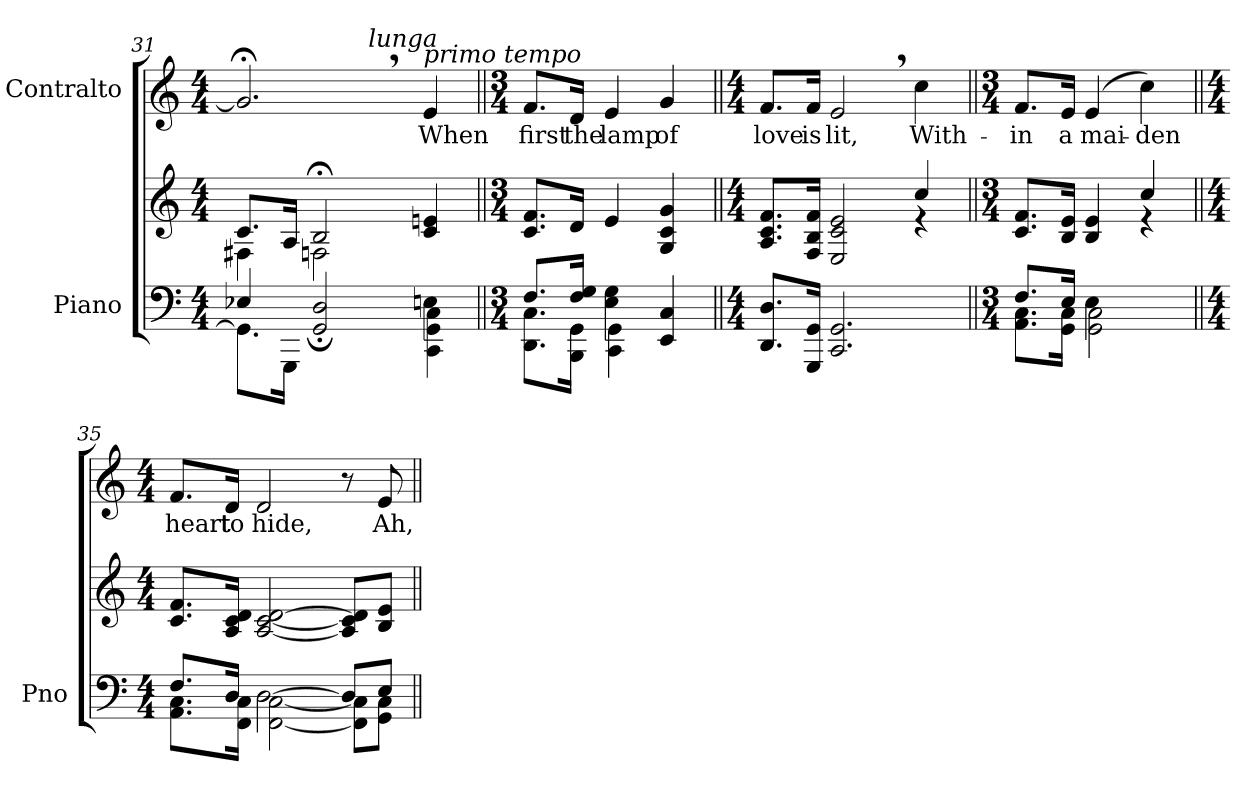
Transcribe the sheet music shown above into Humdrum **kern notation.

**kern	**kern	**dynam	**kern	**text	**dynam
*part2	*part2	*part2	*part1	*part1	*part1
*staff3	*staff2	*staff2/3	*staff1	*staff1	*staff1
*I"Piano	*	*	*I"Contralto	*	*
*I'Pno	*	*	*	*	*
*clefF4	*clefG2	*	*clefG2	*	*
*k[]	*k[]	*	*k[]	*	*
*M4/4	*M4/4	*	*M4/4	*	*
=31	=31	=31	=31	=31	=31
*^	*^	*	*^	*	*
*	*^	*	*	*	*	*	*	*
2.ryy	4E-X/	8.GG\L]	8.c/L	4F#X\	.	2.g;<,/]	4ryy	.	.
.	.	16GGG\Jk	16A/Jk	.	.	.	.	.	.
.	2GG/; 2D/;	4ryy	2B;</	2Fn\	.	.	4ryy	.	.
!	!	!	!	!	!	!	!LO:TX:i:t=lunga	!	!
.	.	2ryy	.	.	.	.	2r;<yy	.	.
!	!	!	!	!	!	!LO:TX:i:t=primo tempo	!	!	!
!	!	!	!	!	!LO:DY:b	!	!	!	!
!	!	!	!	!	!LO:DY:n=1:b	!	!	!	!LO:DY:a
!	!	!	!	!	!	!	!	!	!LO:DY:n=1:a
4En\	4CC\ 4GG\ 4C\	.	4c/ 4en/	4ryy	pp other-dynamics	4e/	.	When	pp other-dynamics
*v	*v	*v	*	*	*	*v	*v	*	*
*	*v	*v	*	*	*	*
=32||	=32||	=32||	=32||	=32||	=32||
*M3/4	*M3/4	*	*M3/4	*	*
*^	*	*	*	*	*
8.F/L	8.DD\ 8.C\L	8.c/ 8.f/L	.	8.f/L	first	.
16F/ 16G/Jk	16BBB\ 16GG\Jk	16d/Jk	.	16d/Jk	the	.
4E\ 4G\	4CC\ 4GG\	4e/	.	4e/	lamp	.
4ryy	4EE/ 4C/	4G/ 4c/ 4g/	.	4g/	of	.
*v	*v	*	*	*	*	*
=33||	=33||	=33||	=33||	=33||	=33||
*M4/4	*M4/4	*	*M4/4	*	*
*	*^	*	*	*	*
8.DD/ 8.D/L	8.A/ 8.c/ 8.f/L	2.ryy	.	8.f/L	love	.
16GGG/ 16GG/Jk	16F/ 16B/ 16f/Jk	.	.	16f/Jk	is	.
2.CC/ 2.GG/	2E/ 2c/ 2e/	.	.	2e,/	lit,	.
.	4cc/	4r	.	4cc\	With-	.
=34||	=34||	=34||	=34||	=34||	=34||	=34||
*M3/4	*M3/4	*	*	*M3/4	*	*
*^	*	*	*	*	*	*
8.F/L	8.AA\ 8.C\L	8.c/ 8.f/L	2ryy	.	8.f/L	-in	.
16E/Jk	16GG\ 16C\Jk	16B/ 16e/Jk	.	.	16e/Jk	a	.
4E\	2GG\ 2C\	4B/ 4e/	.	.	(4e/	mai-	.
4ryy	.	4cc/	4r	.	4cc\)	-den	.
*	*	*v	*v	*	*	*	*
=35||	=35||	=35||	=35||	=35||	=35||	=35||
*M4/4	*	*M4/4	*	*M4/4	*	*
8.F/L	8.AA\ 8.C\L	8.c/ 8.f/L	.	8.f/L	heart	.
16D/Jk	16FF\ 16C\Jk	16A/ 16c/ 16d/Jk	.	16d/Jk	to	.
[2D\	[2FF\ [<2C\	[2A/ [2c/ [2d/	.	2d/	hide,	.
8D/L]	8FF\] 8C\]L	8A/] 8c/] 8d/]L	.	8r	.	.
8E/J	8GG\ 8C\J	8B/ 8e/J	.	8e/	Ah,	.
*v	*v	*	*	*	*	*
=||	=||	=||	=||	=||	=||
*-	*-	*-	*-	*-	*-
